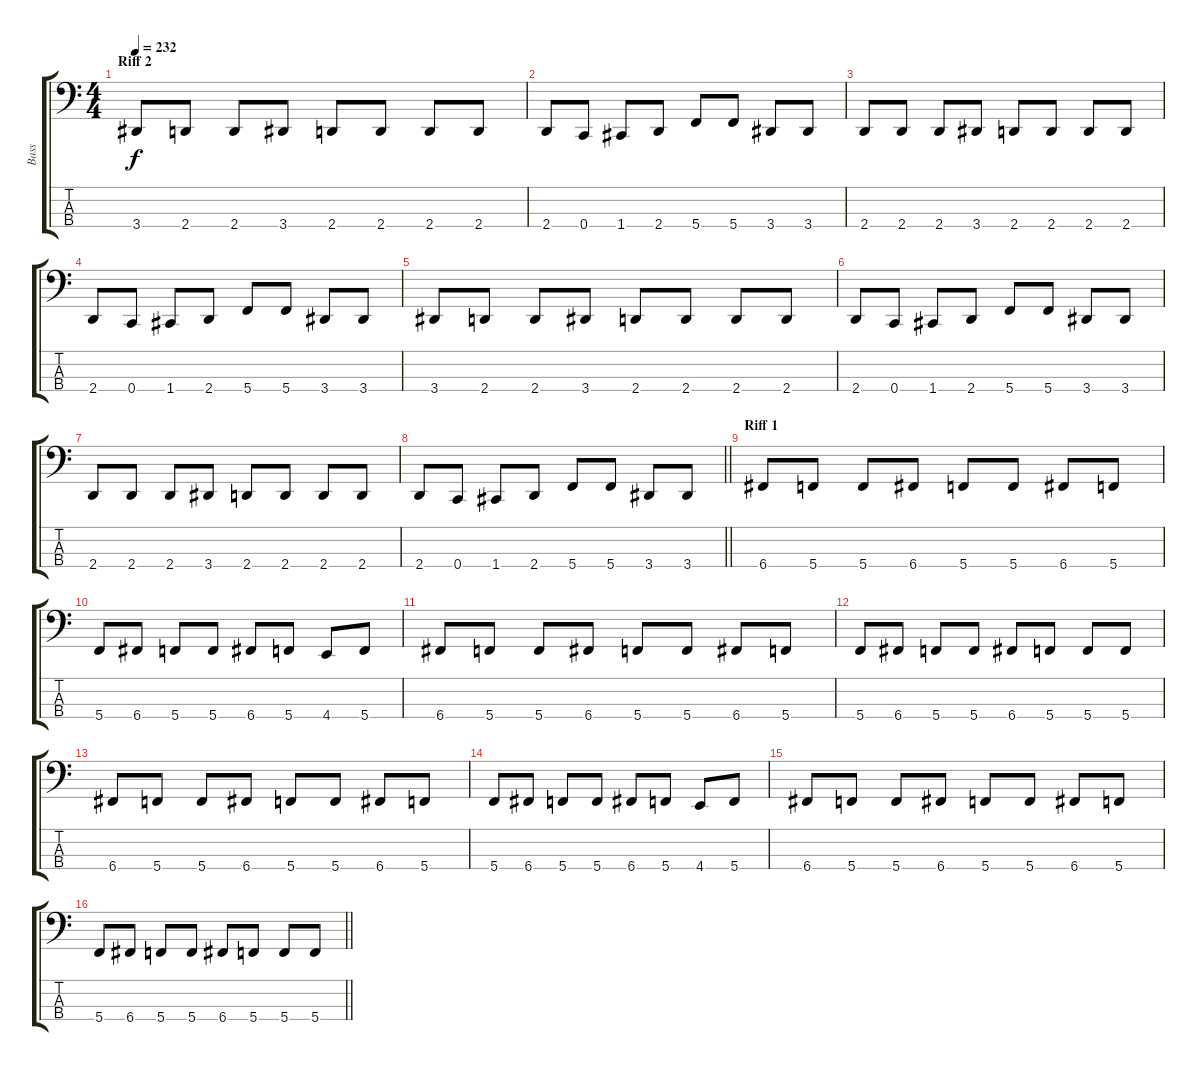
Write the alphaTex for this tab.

\track ("Bass" "Bass") {instrument electricbassfinger}
\staff {score tabs}
\tuning (Eb2 Bb1 F1 C1) {hide}
\ts (4 4)
\section ("" "Riff 2")
\tempo 232
\clef f4
\ks c
3.4.8{dy f} 2.4.8 2.4.8 3.4.8 2.4.8 2.4.8 2.4.8 2.4.8 |
2.4.8 0.4.8 1.4.8 2.4.8 5.4.8 5.4.8 3.4.8 3.4.8 |
2.4.8 2.4.8 2.4.8 3.4.8 2.4.8 2.4.8 2.4.8 2.4.8 |
2.4.8 0.4.8 1.4.8 2.4.8 5.4.8 5.4.8 3.4.8 3.4.8 |
3.4.8 2.4.8 2.4.8 3.4.8 2.4.8 2.4.8 2.4.8 2.4.8 |
2.4.8 0.4.8 1.4.8 2.4.8 5.4.8 5.4.8 3.4.8 3.4.8 |
2.4.8 2.4.8 2.4.8 3.4.8 2.4.8 2.4.8 2.4.8 2.4.8 |
\barLineRight lightlight
2.4.8 0.4.8 1.4.8 2.4.8 5.4.8 5.4.8 3.4.8 3.4.8 |
\section ("" "Riff 1")
6.4.8 5.4.8 5.4.8 6.4.8 5.4.8 5.4.8 6.4.8 5.4.8 |
5.4.8 6.4.8 5.4.8 5.4.8 6.4.8 5.4.8 4.4.8 5.4.8 |
6.4.8 5.4.8 5.4.8 6.4.8 5.4.8 5.4.8 6.4.8 5.4.8 |
5.4.8 6.4.8 5.4.8 5.4.8 6.4.8 5.4.8 5.4.8 5.4.8 |
6.4.8 5.4.8 5.4.8 6.4.8 5.4.8 5.4.8 6.4.8 5.4.8 |
5.4.8 6.4.8 5.4.8 5.4.8 6.4.8 5.4.8 4.4.8 5.4.8 |
6.4.8 5.4.8 5.4.8 6.4.8 5.4.8 5.4.8 6.4.8 5.4.8 |
\barLineRight lightlight
5.4.8 6.4.8 5.4.8 5.4.8 6.4.8 5.4.8 5.4.8 5.4.8
